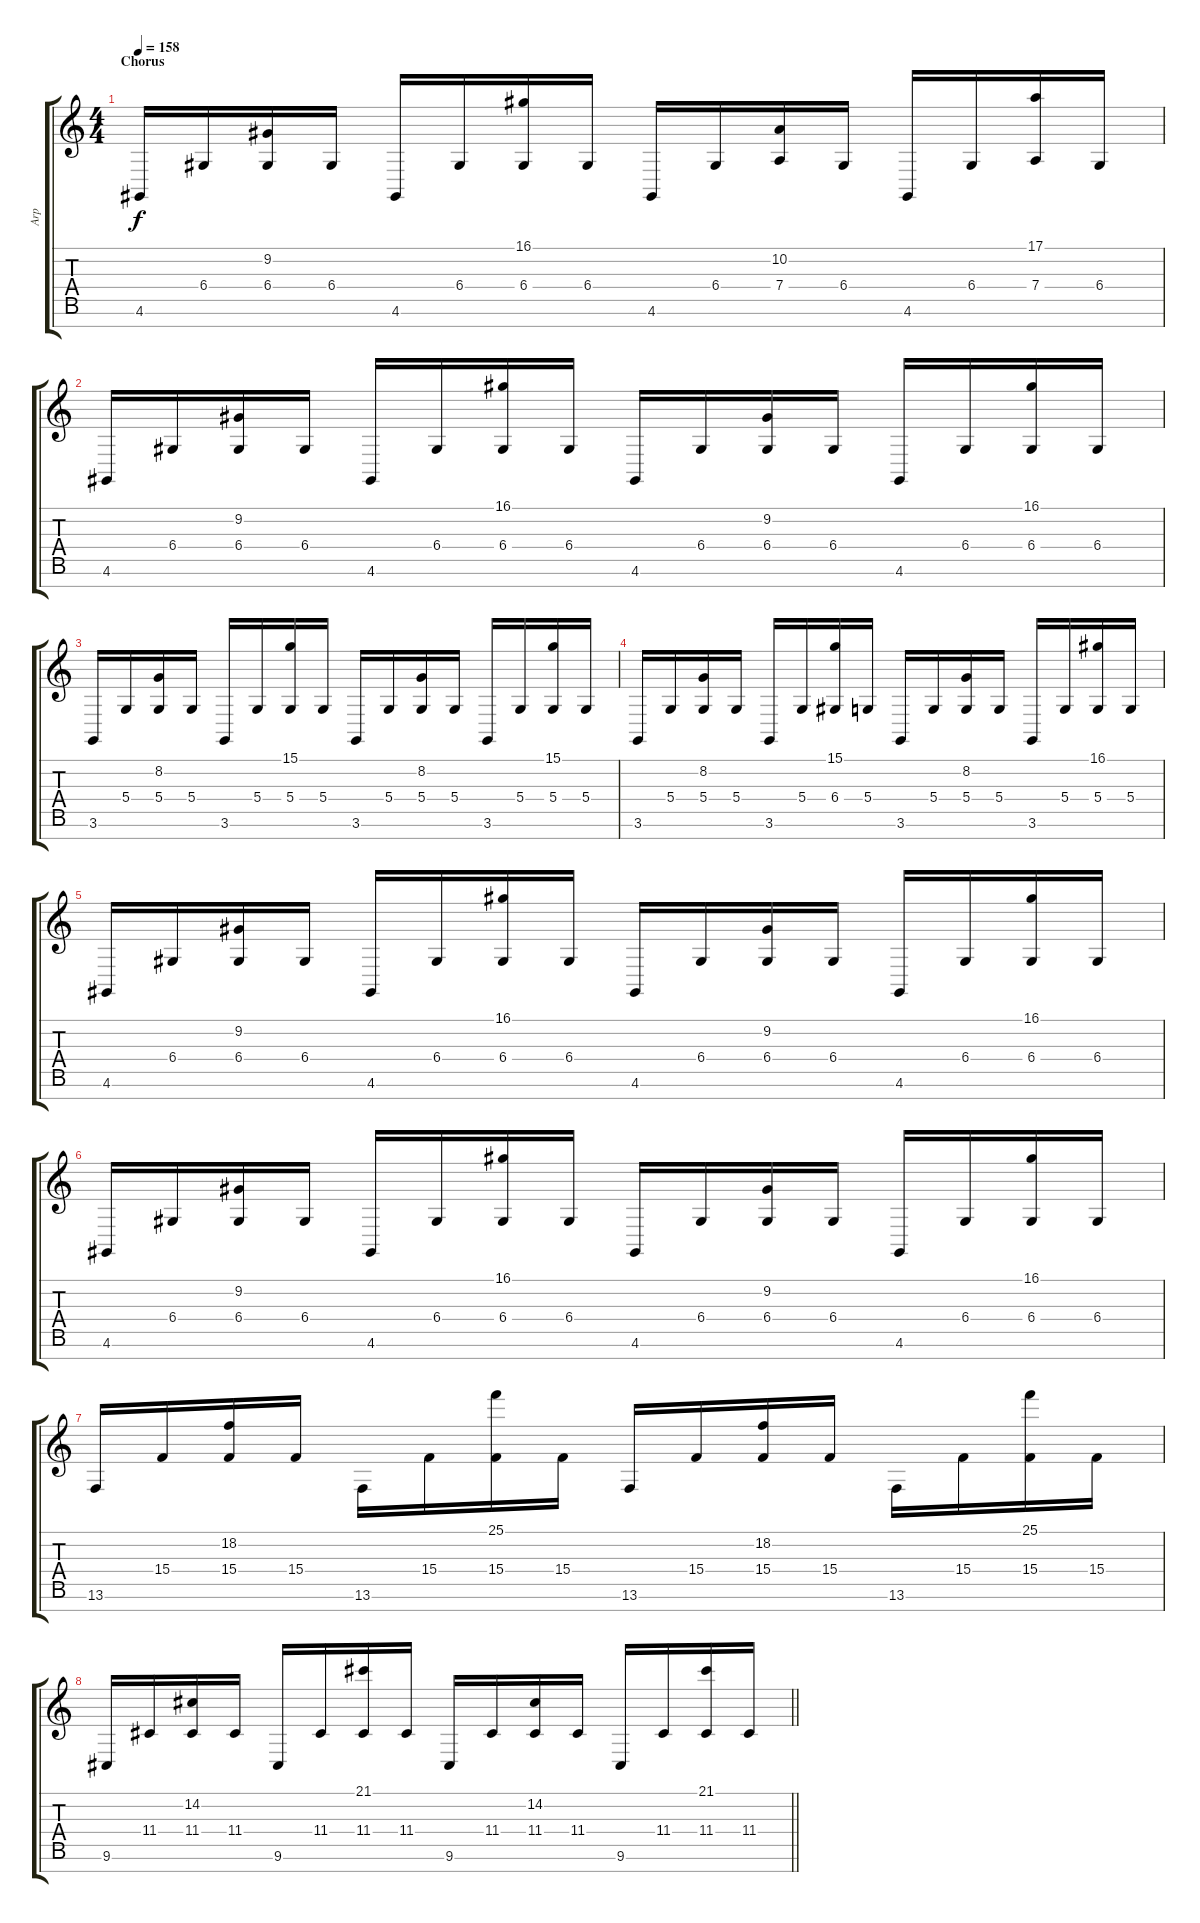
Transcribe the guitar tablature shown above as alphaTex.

\track ("Arp" "Arp") {instrument lead2sawtooth}
\staff {score tabs}
\tuning (E4 B3 G3 D3 A2 E2 B1) {hide}
\ts (4 4)
\section ("" "Chorus")
\tempo 158
\clef g2
\ks c
4.6.16{dy f} 6.4.16 (9.2 6.4).16 6.4.16 4.6.16 6.4.16 (16.1 6.4).16 6.4.16 4.6.16 6.4.16 (10.2 7.4).16 6.4.16 4.6.16 6.4.16 (17.1 7.4).16 6.4.16 |
4.6.16 6.4.16 (9.2 6.4).16 6.4.16 4.6.16 6.4.16 (16.1 6.4).16 6.4.16 4.6.16 6.4.16 (9.2 6.4).16 6.4.16 4.6.16 6.4.16 (16.1 6.4).16 6.4.16 |
3.6.16 5.4.16 (8.2 5.4).16 5.4.16 3.6.16 5.4.16 (15.1 5.4).16 5.4.16 3.6.16 5.4.16 (8.2 5.4).16 5.4.16 3.6.16 5.4.16 (15.1 5.4).16 5.4.16 |
3.6.16 5.4.16 (8.2 5.4).16 5.4.16 3.6.16 5.4.16 (15.1 6.4).16 5.4.16 3.6.16 5.4.16 (8.2 5.4).16 5.4.16 3.6.16 5.4.16 (16.1 5.4).16 5.4.16 |
4.6.16 6.4.16 (9.2 6.4).16 6.4.16 4.6.16 6.4.16 (16.1 6.4).16 6.4.16 4.6.16 6.4.16 (9.2 6.4).16 6.4.16 4.6.16 6.4.16 (16.1 6.4).16 6.4.16 |
4.6.16 6.4.16 (9.2 6.4).16 6.4.16 4.6.16 6.4.16 (16.1 6.4).16 6.4.16 4.6.16 6.4.16 (9.2 6.4).16 6.4.16 4.6.16 6.4.16 (16.1 6.4).16 6.4.16 |
13.6.16 15.4.16 (18.2 15.4).16 15.4.16 13.6.16 15.4.16 (25.1 15.4).16 15.4.16 13.6.16 15.4.16 (18.2 15.4).16 15.4.16 13.6.16 15.4.16 (25.1 15.4).16 15.4.16 |
\barLineRight lightlight
9.6.16 11.4.16 (14.2 11.4).16 11.4.16 9.6.16 11.4.16 (21.1 11.4).16 11.4.16 9.6.16 11.4.16 (14.2 11.4).16 11.4.16 9.6.16 11.4.16 (21.1 11.4).16 11.4.16
